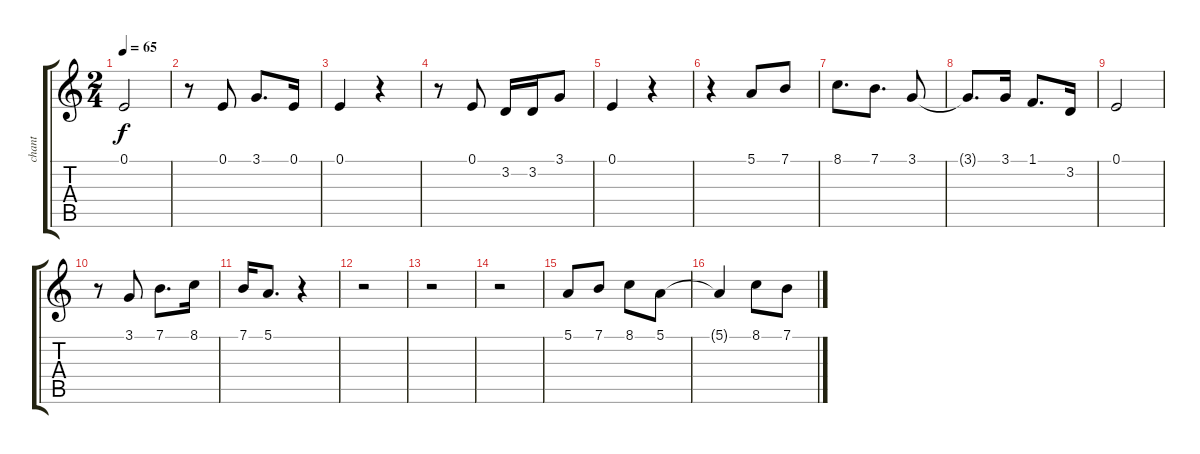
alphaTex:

\track ("chant" "chant") {instrument flute}
\staff {score tabs}
\tuning (E4 B3 G3 D3 A2 E2) {hide}
\ts (2 4)
\tempo 65
\clef g2
\ks c
0.1.2{dy f} |
r.8 0.1.8 3.1.8{d} 0.1.16 |
0.1.4 r.4 |
r.8 0.1.8 3.2.16 3.2.16 3.1.8 |
0.1.4 r.4 |
r.4 5.1.8 7.1.8 |
8.1.8{d} 7.1.8{d} 3.1.8 |
3.1{t}.8{d} 3.1.16 1.1.8{d} 3.2.16 |
0.1.2 |
r.8 3.1.8 7.1.8{d} 8.1.16 |
7.1.16 5.1.8{d} r.4 |
r.2 |
r.2 |
r.2 |
5.1.8 7.1.8 8.1.8 5.1.8 |
5.1{t}.4 8.1.8 7.1.8
